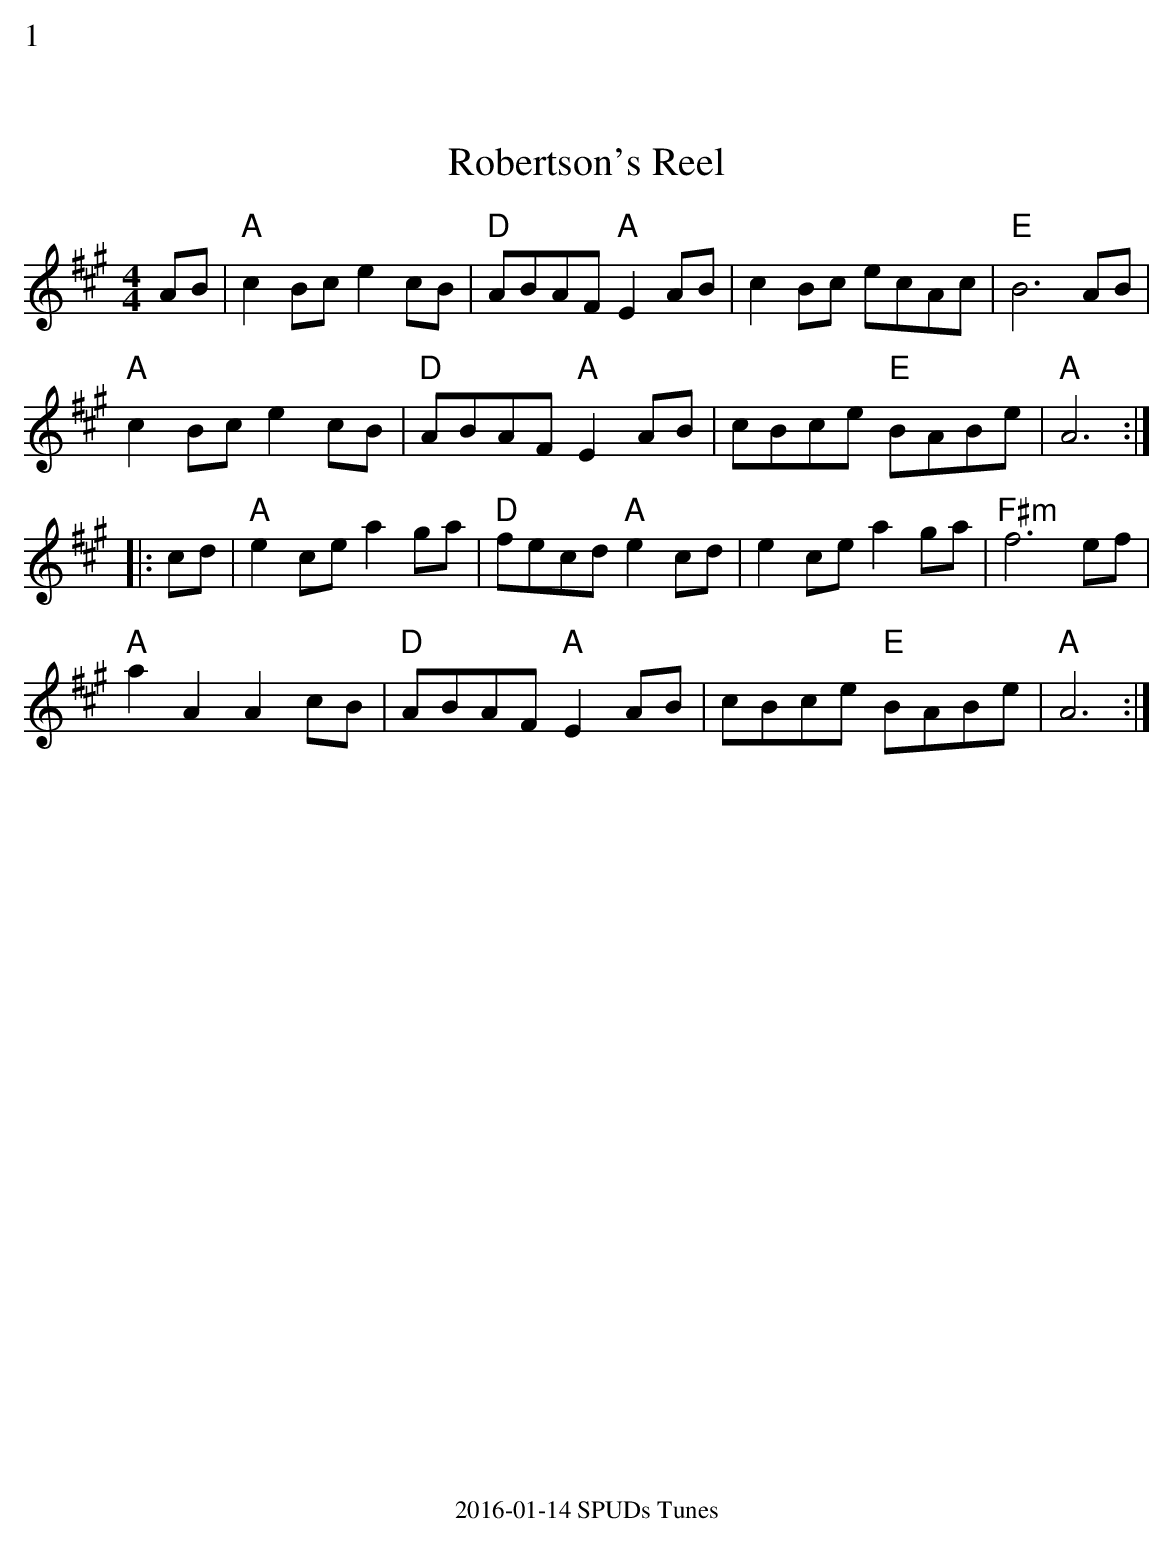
X:1
%%text 1
T:Robertson's Reel
M:4/4
L:1/8
K:A
AB|"A"c2 Bc e2 cB|"D"ABAF "A"E2 AB|c2 Bc ecAc|"E"B6 AB|
"A"c2 Bc e2 cB|"D"ABAF "A"E2 AB|cBce "E"BABe|"A"A6:|
|:cd|"A"e2 ce a2 ga|"D"fecd "A"e2 cd|e2 cea2 ga|"F#m"f6 ef|
"A"a2 A2 A2 cB|"D"ABAF "A"E2 AB|cBce "E"BABe|"A"A6:|
